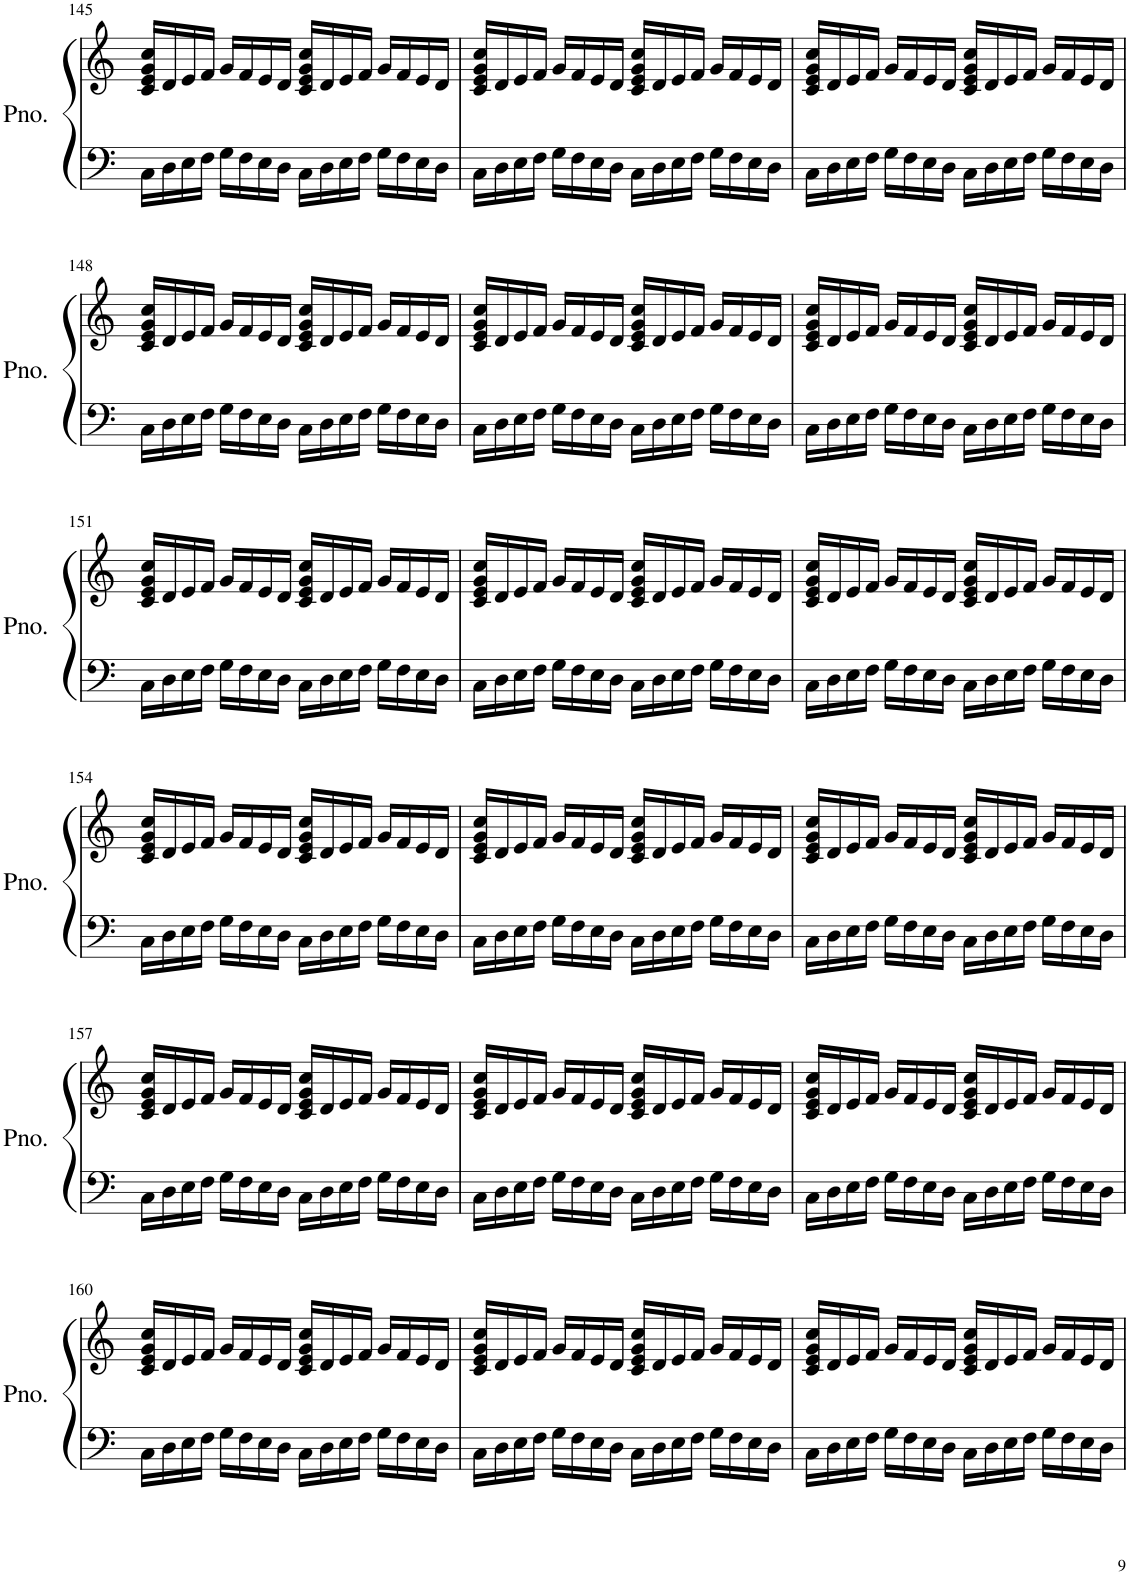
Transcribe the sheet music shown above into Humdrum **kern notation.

**kern	**kern
*part1	*part1
*staff2	*staff1
*I"Piano	*
*I'Pno.	*
!!LO:PB:g=z
*clefF4	*clefG2
*k[]	*k[]
*M4/4	*M4/4
=145	=145
16C\LL	16c/ 16e/ 16g/ 16cc/LL
16D\	16d/
16E\	16e/
16F\JJ	16f/JJ
16G\LL	16g/LL
16F\	16f/
16E\	16e/
16D\JJ	16d/JJ
16C\LL	16c/ 16e/ 16g/ 16cc/LL
16D\	16d/
16E\	16e/
16F\JJ	16f/JJ
16G\LL	16g/LL
16F\	16f/
16E\	16e/
16D\JJ	16d/JJ
=146	=146
16C\LL	16c/ 16e/ 16g/ 16cc/LL
16D\	16d/
16E\	16e/
16F\JJ	16f/JJ
16G\LL	16g/LL
16F\	16f/
16E\	16e/
16D\JJ	16d/JJ
16C\LL	16c/ 16e/ 16g/ 16cc/LL
16D\	16d/
16E\	16e/
16F\JJ	16f/JJ
16G\LL	16g/LL
16F\	16f/
16E\	16e/
16D\JJ	16d/JJ
=147	=147
16C\LL	16c/ 16e/ 16g/ 16cc/LL
16D\	16d/
16E\	16e/
16F\JJ	16f/JJ
16G\LL	16g/LL
16F\	16f/
16E\	16e/
16D\JJ	16d/JJ
16C\LL	16c/ 16e/ 16g/ 16cc/LL
16D\	16d/
16E\	16e/
16F\JJ	16f/JJ
16G\LL	16g/LL
16F\	16f/
16E\	16e/
16D\JJ	16d/JJ
!!LO:LB:g=z
=148	=148
16C\LL	16c/ 16e/ 16g/ 16cc/LL
16D\	16d/
16E\	16e/
16F\JJ	16f/JJ
16G\LL	16g/LL
16F\	16f/
16E\	16e/
16D\JJ	16d/JJ
16C\LL	16c/ 16e/ 16g/ 16cc/LL
16D\	16d/
16E\	16e/
16F\JJ	16f/JJ
16G\LL	16g/LL
16F\	16f/
16E\	16e/
16D\JJ	16d/JJ
=149	=149
16C\LL	16c/ 16e/ 16g/ 16cc/LL
16D\	16d/
16E\	16e/
16F\JJ	16f/JJ
16G\LL	16g/LL
16F\	16f/
16E\	16e/
16D\JJ	16d/JJ
16C\LL	16c/ 16e/ 16g/ 16cc/LL
16D\	16d/
16E\	16e/
16F\JJ	16f/JJ
16G\LL	16g/LL
16F\	16f/
16E\	16e/
16D\JJ	16d/JJ
=150	=150
16C\LL	16c/ 16e/ 16g/ 16cc/LL
16D\	16d/
16E\	16e/
16F\JJ	16f/JJ
16G\LL	16g/LL
16F\	16f/
16E\	16e/
16D\JJ	16d/JJ
16C\LL	16c/ 16e/ 16g/ 16cc/LL
16D\	16d/
16E\	16e/
16F\JJ	16f/JJ
16G\LL	16g/LL
16F\	16f/
16E\	16e/
16D\JJ	16d/JJ
!!LO:LB:g=z
=151	=151
16C\LL	16c/ 16e/ 16g/ 16cc/LL
16D\	16d/
16E\	16e/
16F\JJ	16f/JJ
16G\LL	16g/LL
16F\	16f/
16E\	16e/
16D\JJ	16d/JJ
16C\LL	16c/ 16e/ 16g/ 16cc/LL
16D\	16d/
16E\	16e/
16F\JJ	16f/JJ
16G\LL	16g/LL
16F\	16f/
16E\	16e/
16D\JJ	16d/JJ
=152	=152
16C\LL	16c/ 16e/ 16g/ 16cc/LL
16D\	16d/
16E\	16e/
16F\JJ	16f/JJ
16G\LL	16g/LL
16F\	16f/
16E\	16e/
16D\JJ	16d/JJ
16C\LL	16c/ 16e/ 16g/ 16cc/LL
16D\	16d/
16E\	16e/
16F\JJ	16f/JJ
16G\LL	16g/LL
16F\	16f/
16E\	16e/
16D\JJ	16d/JJ
=153	=153
16C\LL	16c/ 16e/ 16g/ 16cc/LL
16D\	16d/
16E\	16e/
16F\JJ	16f/JJ
16G\LL	16g/LL
16F\	16f/
16E\	16e/
16D\JJ	16d/JJ
16C\LL	16c/ 16e/ 16g/ 16cc/LL
16D\	16d/
16E\	16e/
16F\JJ	16f/JJ
16G\LL	16g/LL
16F\	16f/
16E\	16e/
16D\JJ	16d/JJ
!!LO:LB:g=z
=154	=154
16C\LL	16c/ 16e/ 16g/ 16cc/LL
16D\	16d/
16E\	16e/
16F\JJ	16f/JJ
16G\LL	16g/LL
16F\	16f/
16E\	16e/
16D\JJ	16d/JJ
16C\LL	16c/ 16e/ 16g/ 16cc/LL
16D\	16d/
16E\	16e/
16F\JJ	16f/JJ
16G\LL	16g/LL
16F\	16f/
16E\	16e/
16D\JJ	16d/JJ
=155	=155
16C\LL	16c/ 16e/ 16g/ 16cc/LL
16D\	16d/
16E\	16e/
16F\JJ	16f/JJ
16G\LL	16g/LL
16F\	16f/
16E\	16e/
16D\JJ	16d/JJ
16C\LL	16c/ 16e/ 16g/ 16cc/LL
16D\	16d/
16E\	16e/
16F\JJ	16f/JJ
16G\LL	16g/LL
16F\	16f/
16E\	16e/
16D\JJ	16d/JJ
=156	=156
16C\LL	16c/ 16e/ 16g/ 16cc/LL
16D\	16d/
16E\	16e/
16F\JJ	16f/JJ
16G\LL	16g/LL
16F\	16f/
16E\	16e/
16D\JJ	16d/JJ
16C\LL	16c/ 16e/ 16g/ 16cc/LL
16D\	16d/
16E\	16e/
16F\JJ	16f/JJ
16G\LL	16g/LL
16F\	16f/
16E\	16e/
16D\JJ	16d/JJ
!!LO:LB:g=z
=157	=157
16C\LL	16c/ 16e/ 16g/ 16cc/LL
16D\	16d/
16E\	16e/
16F\JJ	16f/JJ
16G\LL	16g/LL
16F\	16f/
16E\	16e/
16D\JJ	16d/JJ
16C\LL	16c/ 16e/ 16g/ 16cc/LL
16D\	16d/
16E\	16e/
16F\JJ	16f/JJ
16G\LL	16g/LL
16F\	16f/
16E\	16e/
16D\JJ	16d/JJ
=158	=158
16C\LL	16c/ 16e/ 16g/ 16cc/LL
16D\	16d/
16E\	16e/
16F\JJ	16f/JJ
16G\LL	16g/LL
16F\	16f/
16E\	16e/
16D\JJ	16d/JJ
16C\LL	16c/ 16e/ 16g/ 16cc/LL
16D\	16d/
16E\	16e/
16F\JJ	16f/JJ
16G\LL	16g/LL
16F\	16f/
16E\	16e/
16D\JJ	16d/JJ
=159	=159
16C\LL	16c/ 16e/ 16g/ 16cc/LL
16D\	16d/
16E\	16e/
16F\JJ	16f/JJ
16G\LL	16g/LL
16F\	16f/
16E\	16e/
16D\JJ	16d/JJ
16C\LL	16c/ 16e/ 16g/ 16cc/LL
16D\	16d/
16E\	16e/
16F\JJ	16f/JJ
16G\LL	16g/LL
16F\	16f/
16E\	16e/
16D\JJ	16d/JJ
!!LO:LB:g=z
=160	=160
16C\LL	16c/ 16e/ 16g/ 16cc/LL
16D\	16d/
16E\	16e/
16F\JJ	16f/JJ
16G\LL	16g/LL
16F\	16f/
16E\	16e/
16D\JJ	16d/JJ
16C\LL	16c/ 16e/ 16g/ 16cc/LL
16D\	16d/
16E\	16e/
16F\JJ	16f/JJ
16G\LL	16g/LL
16F\	16f/
16E\	16e/
16D\JJ	16d/JJ
=161	=161
16C\LL	16c/ 16e/ 16g/ 16cc/LL
16D\	16d/
16E\	16e/
16F\JJ	16f/JJ
16G\LL	16g/LL
16F\	16f/
16E\	16e/
16D\JJ	16d/JJ
16C\LL	16c/ 16e/ 16g/ 16cc/LL
16D\	16d/
16E\	16e/
16F\JJ	16f/JJ
16G\LL	16g/LL
16F\	16f/
16E\	16e/
16D\JJ	16d/JJ
=162	=162
16C\LL	16c/ 16e/ 16g/ 16cc/LL
16D\	16d/
16E\	16e/
16F\JJ	16f/JJ
16G\LL	16g/LL
16F\	16f/
16E\	16e/
16D\JJ	16d/JJ
16C\LL	16c/ 16e/ 16g/ 16cc/LL
16D\	16d/
16E\	16e/
16F\JJ	16f/JJ
16G\LL	16g/LL
16F\	16f/
16E\	16e/
16D\JJ	16d/JJ
=	=
*-	*-
